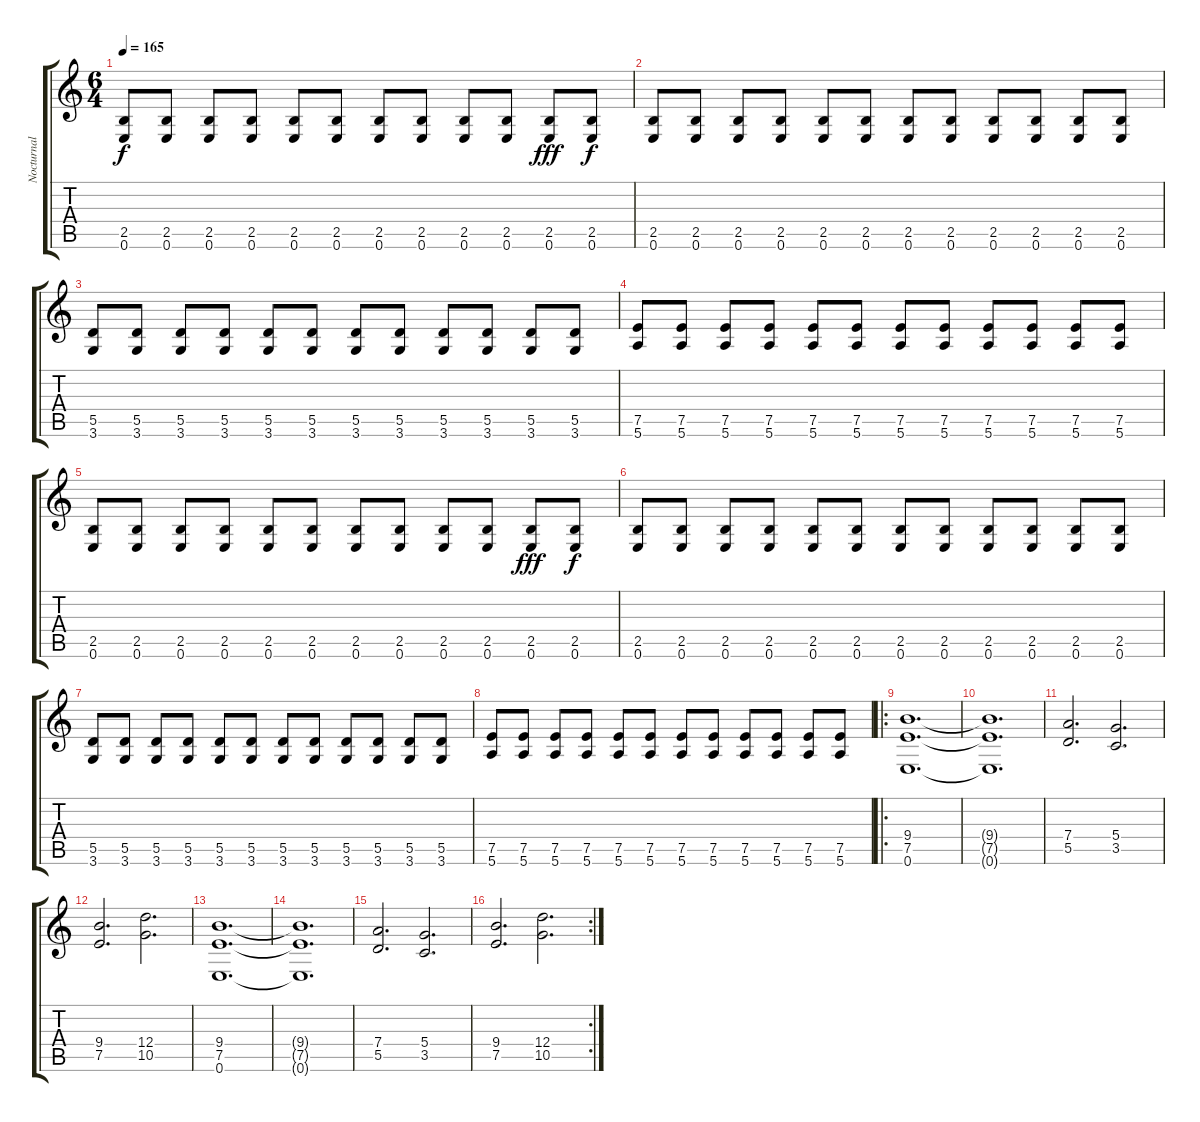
\track ("Nocturnal Krieg." "Nocturnal ") {instrument distortionguitar}
\staff {score tabs}
\tuning (E4 B3 G3 D3 A2 E2) {hide}
\ts (6 4)
\tempo 165
\clef g2
\ks c
(2.5 0.6).8{dy f instrument distortionguitar} (2.5 0.6).8 (2.5 0.6).8 (2.5 0.6).8 (2.5 0.6).8 (2.5 0.6).8 (2.5 0.6).8 (2.5 0.6).8 (2.5 0.6).8 (2.5 0.6).8 (2.5 0.6).8{dy fff} (2.5 0.6).8{dy f} |
(2.5 0.6).8 (2.5 0.6).8 (2.5 0.6).8 (2.5 0.6).8 (2.5 0.6).8 (2.5 0.6).8 (2.5 0.6).8 (2.5 0.6).8 (2.5 0.6).8 (2.5 0.6).8 (2.5 0.6).8 (2.5 0.6).8 |
(5.5 3.6).8 (5.5 3.6).8 (5.5 3.6).8 (5.5 3.6).8 (5.5 3.6).8 (5.5 3.6).8 (5.5 3.6).8 (5.5 3.6).8 (5.5 3.6).8 (5.5 3.6).8 (5.5 3.6).8 (5.5 3.6).8 |
(7.5 5.6).8 (7.5 5.6).8 (7.5 5.6).8 (7.5 5.6).8 (7.5 5.6).8 (7.5 5.6).8 (7.5 5.6).8 (7.5 5.6).8 (7.5 5.6).8 (7.5 5.6).8 (7.5 5.6).8 (7.5 5.6).8 |
(2.5 0.6).8 (2.5 0.6).8 (2.5 0.6).8 (2.5 0.6).8 (2.5 0.6).8 (2.5 0.6).8 (2.5 0.6).8 (2.5 0.6).8 (2.5 0.6).8 (2.5 0.6).8 (2.5 0.6).8{dy fff} (2.5 0.6).8{dy f} |
(2.5 0.6).8 (2.5 0.6).8 (2.5 0.6).8 (2.5 0.6).8 (2.5 0.6).8 (2.5 0.6).8 (2.5 0.6).8 (2.5 0.6).8 (2.5 0.6).8 (2.5 0.6).8 (2.5 0.6).8 (2.5 0.6).8 |
(5.5 3.6).8 (5.5 3.6).8 (5.5 3.6).8 (5.5 3.6).8 (5.5 3.6).8 (5.5 3.6).8 (5.5 3.6).8 (5.5 3.6).8 (5.5 3.6).8 (5.5 3.6).8 (5.5 3.6).8 (5.5 3.6).8 |
(7.5 5.6).8 (7.5 5.6).8 (7.5 5.6).8 (7.5 5.6).8 (7.5 5.6).8 (7.5 5.6).8 (7.5 5.6).8 (7.5 5.6).8 (7.5 5.6).8 (7.5 5.6).8 (7.5 5.6).8 (7.5 5.6).8 |
\ro
(9.4 7.5 0.6).1{d} |
(9.4{t} 7.5{t} 0.6{t}).1{d} |
(7.4 5.5).2{d} (5.4 3.5).2{d} |
(9.4 7.5).2{d} (12.4 10.5).2{d} |
(9.4 7.5 0.6).1{d} |
(9.4{t} 7.5{t} 0.6{t}).1{d} |
(7.4 5.5).2{d} (5.4 3.5).2{d} |
\rc 2
(9.4 7.5).2{d} (12.4 10.5).2{d}
